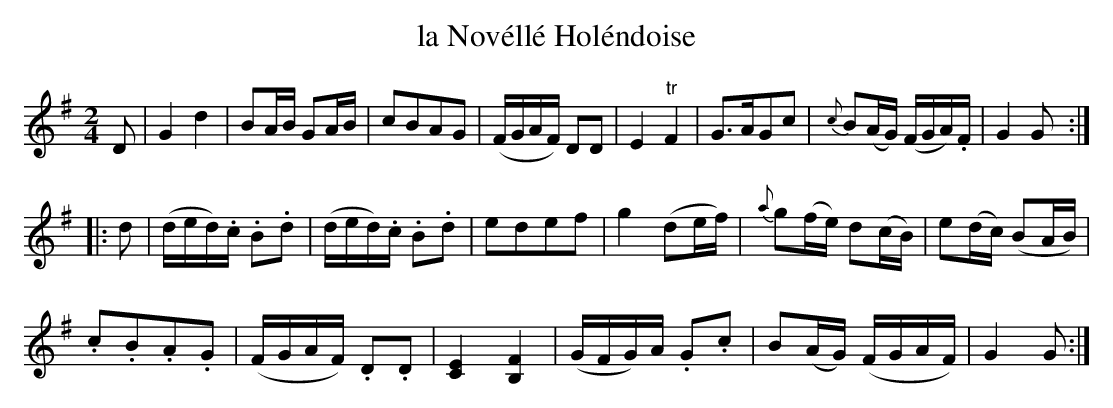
X:1
T:la Novéllé Holéndoise
M:2/4
K:G major
D2|\
G4 d4| B2AB G2AB| c2B2A2G2| (FGAF) D2D2|\
E4 "tr"F4| G3AG2c2| {c}B2(AG) (FGA).F| G4 G2 ::
d2|\
(ded).c .B2.d2| (ded).c .B2.d2| e2d2e2f2| g4 (d2ef)|\
{a}g2(fe) d2(cB)| e2(dc) (B2AB)|
.c2.B2.A2.G2| (FGAF) .D2.D2|\
[E4C4][F4B,4]| (GFG)A .G2.c2| B2(AG) (FGAF)| G4 G2:|
